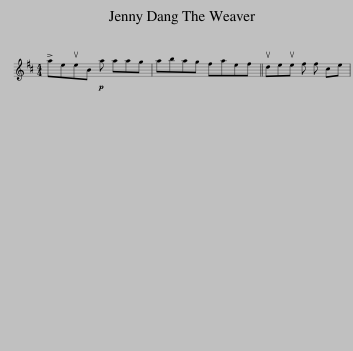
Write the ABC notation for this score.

X:1
L:1/8
M:4/4
I:linebreak $
K:D
V:1 treble
V:1
 !>!aeueB!p! a aag | abag faef || udeue f f ce | %3
